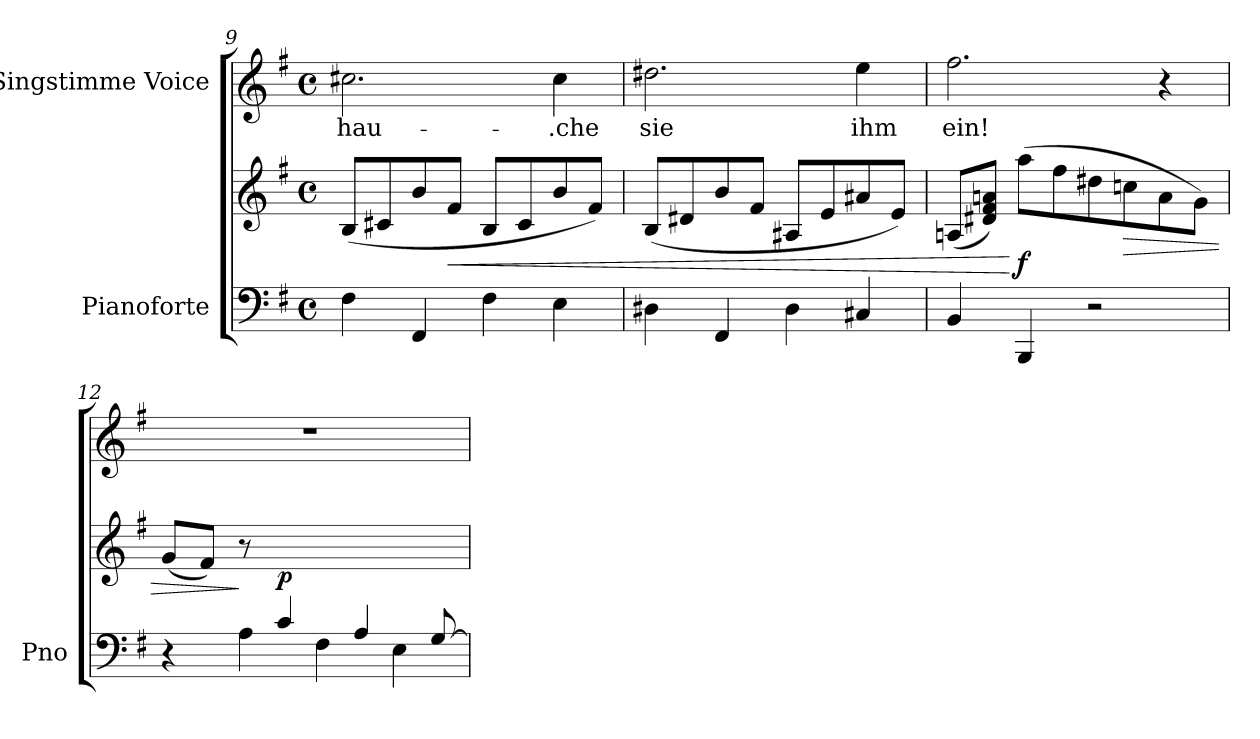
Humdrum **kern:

**kern	**kern	**dynam	**kern	**text
*part2	*part2	*part2	*part1	*part1
*staff3	*staff2	*staff2/3	*staff1	*staff1
*I"Pianoforte	*	*	*I"Singstimme Voice	*
*I'Pno	*	*	*	*
*clefF4	*clefG2	*	*clefG2	*
*k[f#]	*k[f#]	*	*k[f#]	*
*M4/4	*M4/4	*	*M4/4	*
*met(c)	*met(c)	*	*met(c)	*
=9	=9	=9	=9	=9
4F#\	(>8B/L	.	2.cc#X\	hau-
.	8c#X/	.	.	.
4FF#/	8b/	.	.	.
!	!	!LO:HP:b	!	!
.	8f#/J	<	.	.
4F#\	8B/L	.	.	.
.	8c#/	.	.	.
4E\	8b/	.	4cc#\	-.che
.	8f#/J)	.	.	.
=10	=10	=10	=10	=10
4D#X\	(>8B/L	.	2.dd#X\	sie
.	8d#X/	.	.	.
4FF#/	8b/	.	.	.
.	8f#/J	.	.	.
4D#\	8A#X/L	.	.	.
.	8e/	.	.	.
4C#X/	8a#X/	.	4ee\	ihm
.	8e/J)	.	.	.
=11	=11	=11	=11	=11
4BB/	(8An/L	.	2.ff#\	ein!
.	8d#X/ 8f#/ 8an/J)	.	.	.
!	!	!LO:DY:n=1:b	!	!
4BBB/	(8aa\L	[ f	.	.
.	8ff#\	.	.	.
2r	8dd#X\	.	.	.
!	!	!LO:HP:b	!	!
.	8ccn\	>	.	.
.	8a\	.	4r	.
.	8g\J)	.	.	.
=12	=12	=12	=12	=12
*^	*	*	*	*
4.ryy	4r	(8g/L	.	1r	.
.	.	8f#/J)	.	.	.
.	4A\	8r	]	.	.
!	!	!	!LO:DY:b	!	!
4c/	.	2ryy	p	.	.
.	4F#\	.	.	.	.
4A/	.	.	.	.	.
.	4E\	.	.	.	.
[>8G/	.	8ryy	.	.	.
*v	*v	*	*	*	*
=	=	=	=	=
*-	*-	*-	*-	*-
